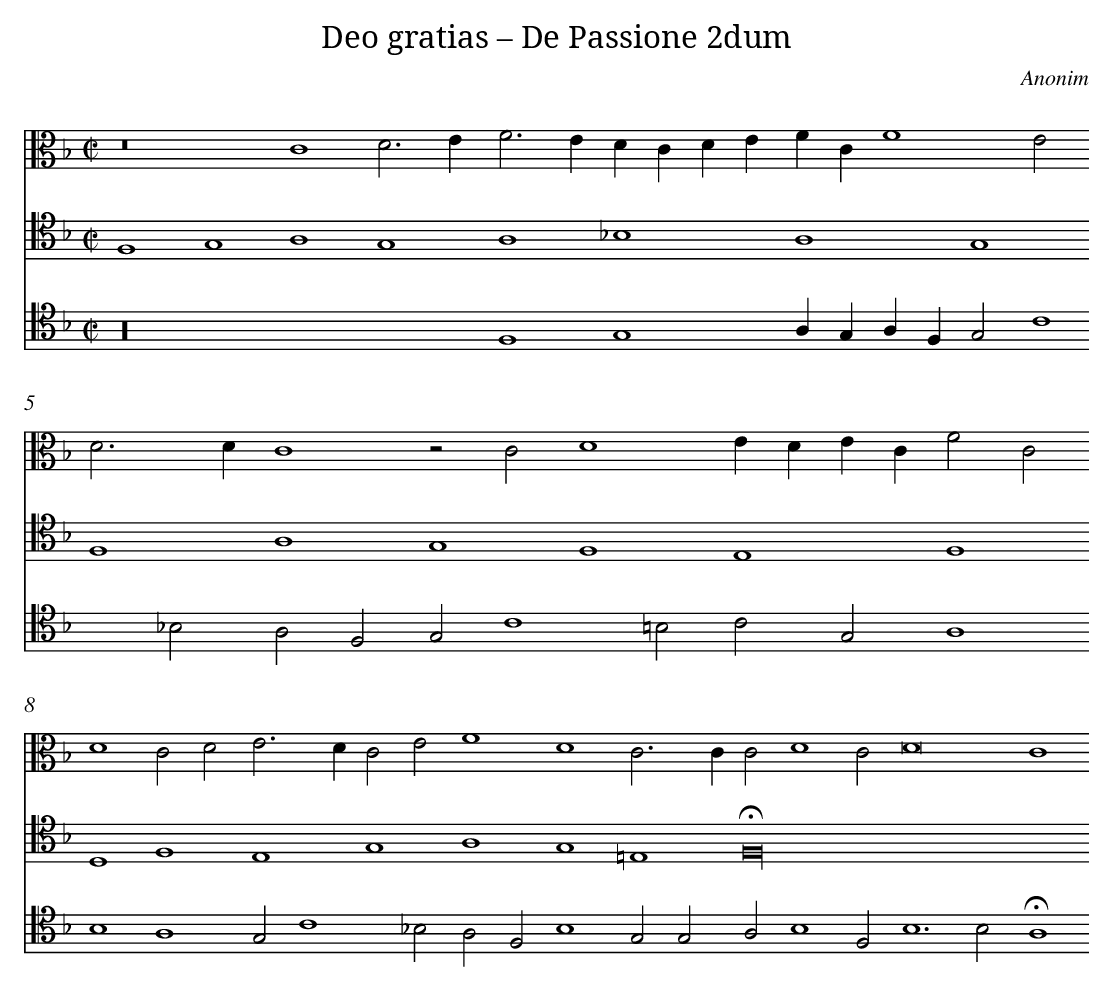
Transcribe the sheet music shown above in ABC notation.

X:1
T: Deo gratias – De Passione 2dum
C: Anonim
L: 1/4
M: C|
V: 1 clef=alto
V: 2 clef=tenor
V: 3 clef=tenor
K: F
[V:1] z8 [|]
[V:2] F,4G,4 [|]
[V:3] z16 [|]
[V:1] C4D3E [|]
[V:2] A,4G,4 [|]
[V:3]  [|]
[V:1] F2>E2DCDE [|]
[V:2] A,4_B,4 [|]
[V:3] F,4G,4 [|]
[V:1] FCF4E2 [|]
[V:2] A,4G,4 [|]
[V:3] A,G,A,F,G,2C4 [|]
[V:1] D2>D2C4 [|]
[V:2] F,4A,4 [|]
[V:3] _B,2A,2F,2 [|]
[V:1] z2C2D4 [|]
[V:2] G,4F,4 [|]
[V:3] G,2C4=B,2 [|]
[V:1] EDECF2C2 [|]
[V:2] E,4F,4 [|]
[V:3] C2G,2A,4 [|]
[V:1] D4C2D2 [|]
[V:2] D,4F,4 [|]
[V:3] B,4A,4 [|]
[V:1] E2>D2C2E2 [|]
[V:2] E,4G,4 [|]
[V:3] G,2C4_B,2 [|]
[V:1] F4D4 [|]
[V:2] A,4G,4 [|]
[V:3] A,2F,2B,4 [|]
[V:1] C2>C2C2D4 [|]
[V:2] =E,4!fermata!F,16 [|]
[V:3] G,2G,2A,2B,4 [|]
[V:1] C2D8 [|]
[V:2]  [|]
[V:3] F,2B,6 [|]
[V:1] C4 [|]
[V:2] x4 [|]
[V:3] B,2!fermata!A,4 [|]
